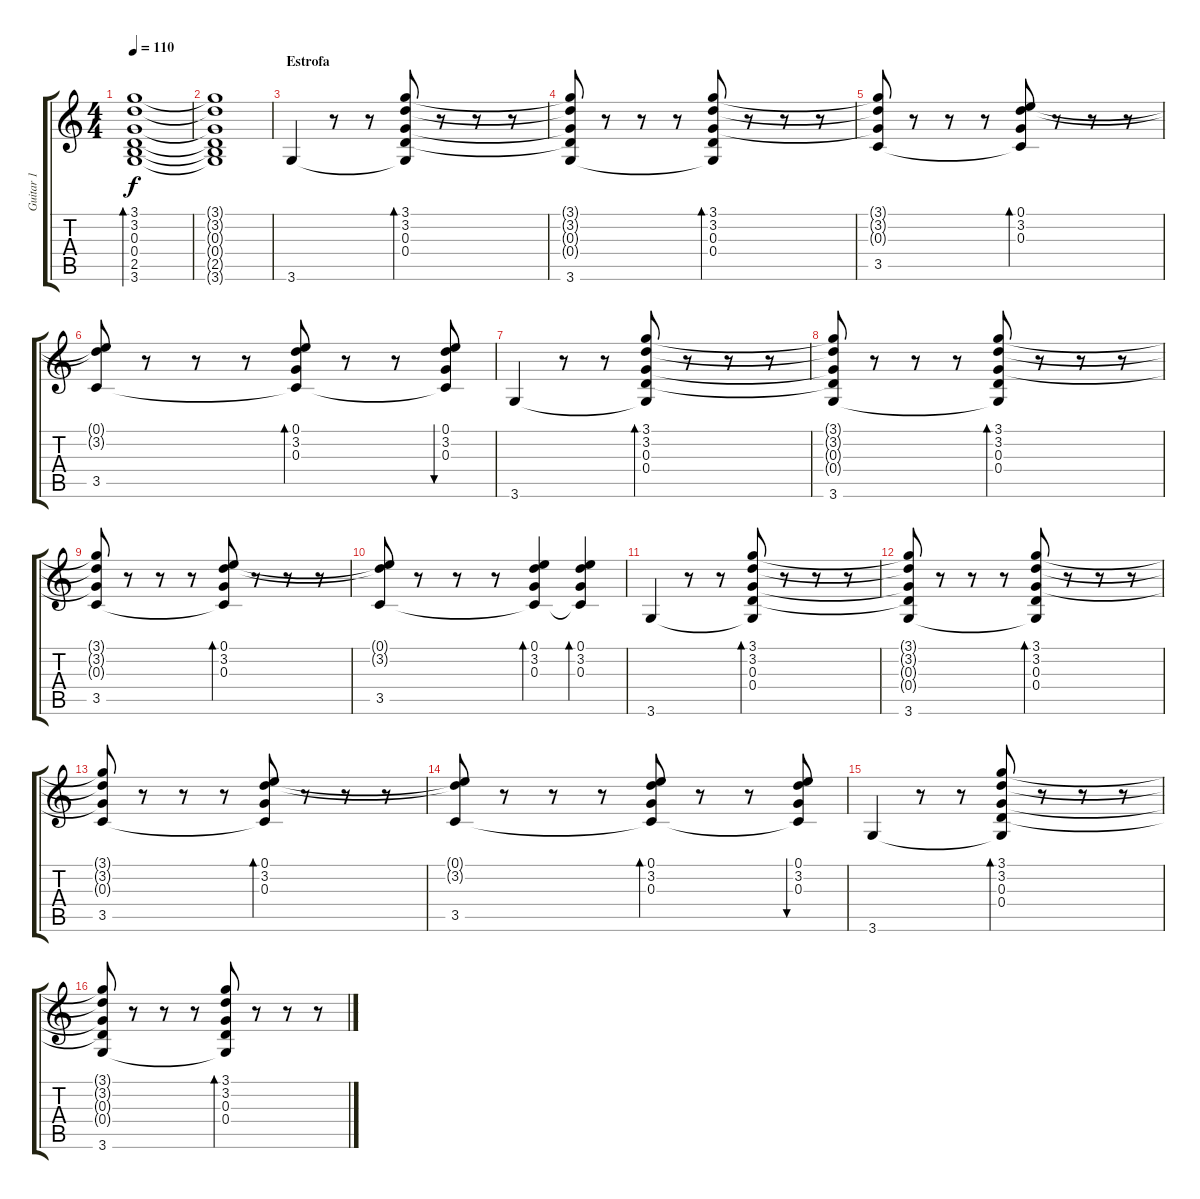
\track ("Guitar 1" "Guitar 1") {instrument acousticguitarsteel}
\staff {score tabs}
\tuning (E4 B3 G3 D3 A2 E2) {hide}
\ts (4 4)
\tempo 110
\clef g2
\ks c
(3.1 3.2 0.3 0.4 2.5 3.6).1{bd 60 dy f} |
(3.1{t} 3.2{t} 0.3{t} 0.4{t} 2.5{t} 3.6{t}).1 |
\section ("" "Estrofa")
3.6.4 r.8 r.8 (3.1 3.2 0.3 0.4 3.6{t}).8{bd 60} r.8 r.8 r.8 |
(3.1{t} 3.2{t} 0.3{t} 0.4{t} 3.6).8 r.8 r.8 r.8 (3.1 3.2 0.3 0.4 3.6{t}).8{bd 60} r.8 r.8 r.8 |
(3.1{t} 3.2{t} 0.3{t} 3.5).8 r.8 r.8 r.8 (0.1 3.2 0.3 3.5{t}).8{bd 60} r.8 r.8 r.8 |
(0.1{t} 3.2{t} 3.5).8 r.8 r.8 r.8 (0.1 3.2 0.3 3.5{t}).8{bd 60} r.8 r.8 (0.1 3.2 0.3 3.5{t}).8{bu 60} |
3.6.4 r.8 r.8 (3.1 3.2 0.3 0.4 3.6{t}).8{bd 60} r.8 r.8 r.8 |
(3.1{t} 3.2{t} 0.3{t} 0.4{t} 3.6).8 r.8 r.8 r.8 (3.1 3.2 0.3 0.4 3.6{t}).8{bd 60} r.8 r.8 r.8 |
(3.1{t} 3.2{t} 0.3{t} 3.5).8 r.8 r.8 r.8 (0.1 3.2 0.3 3.5{t}).8{bd 60} r.8 r.8 r.8 |
(0.1{t} 3.2{t} 3.5).8 r.8 r.8 r.8 (0.1 3.2 0.3 3.5{t}).4{bd 60} (0.1 3.2 0.3 3.5{t}).4{bd 60} |
3.6.4 r.8 r.8 (3.1 3.2 0.3 0.4 3.6{t}).8{bd 60} r.8 r.8 r.8 |
(3.1{t} 3.2{t} 0.3{t} 0.4{t} 3.6).8 r.8 r.8 r.8 (3.1 3.2 0.3 0.4 3.6{t}).8{bd 60} r.8 r.8 r.8 |
(3.1{t} 3.2{t} 0.3{t} 3.5).8 r.8 r.8 r.8 (0.1 3.2 0.3 3.5{t}).8{bd 60} r.8 r.8 r.8 |
(0.1{t} 3.2{t} 3.5).8 r.8 r.8 r.8 (0.1 3.2 0.3 3.5{t}).8{bd 60} r.8 r.8 (0.1 3.2 0.3 3.5{t}).8{bu 60} |
3.6.4 r.8 r.8 (3.1 3.2 0.3 0.4 3.6{t}).8{bd 60} r.8 r.8 r.8 |
(3.1{t} 3.2{t} 0.3{t} 0.4{t} 3.6).8 r.8 r.8 r.8 (3.1 3.2 0.3 0.4 3.6{t}).8{bd 60} r.8 r.8 r.8
